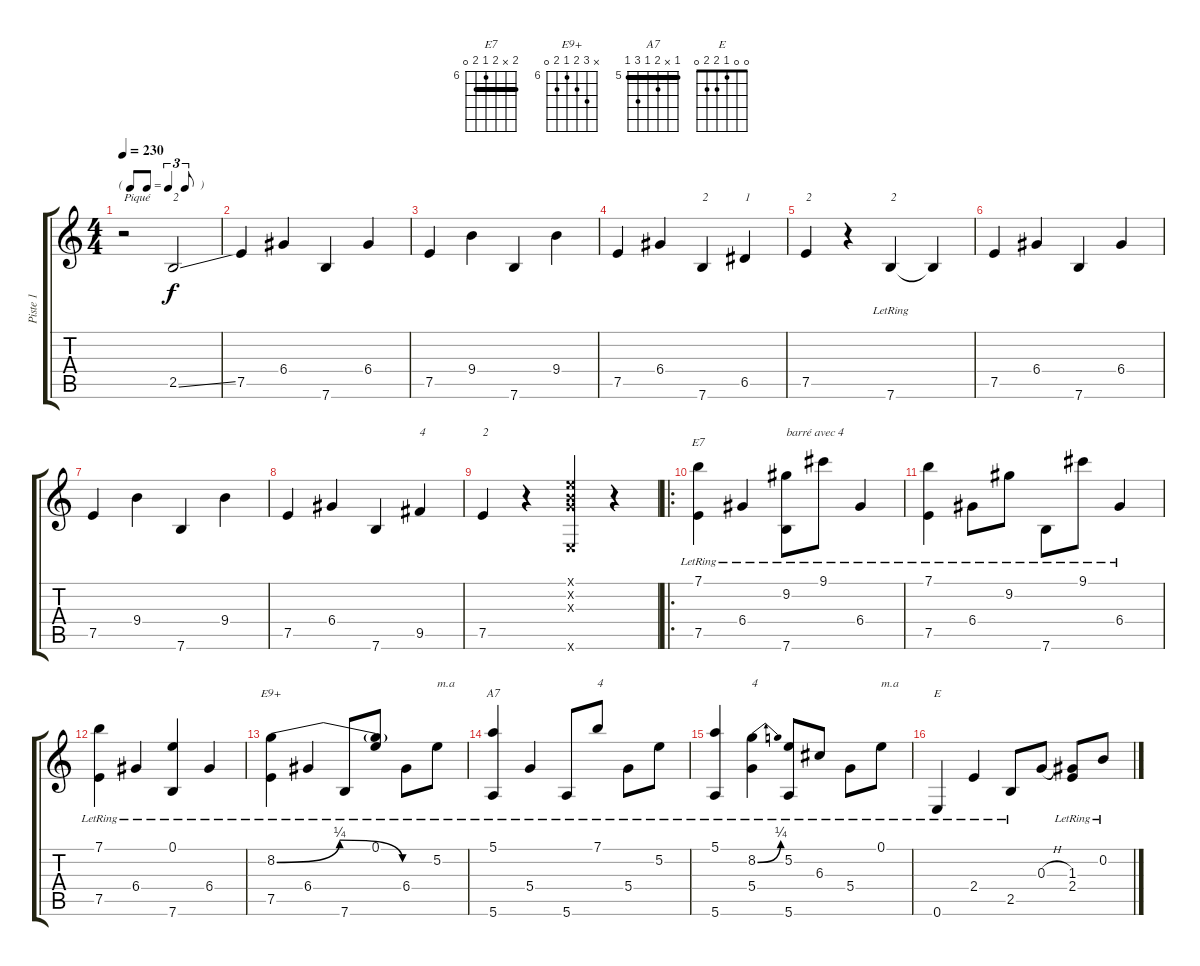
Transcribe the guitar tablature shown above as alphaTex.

\track ("Piste 1" "Piste 1") {instrument acousticguitarnylon}
\staff {score tabs}
\tuning (E4 B3 G3 D3 A2 E2) {hide}
\chord ("E7" 7 x 7 6 7 0) {firstfret 6 barre 7}
\chord ("E9+" x 8 7 6 7 0) {firstfret 6}
\chord ("A7" 5 x 6 5 7 5) {firstfret 5 barre 5}
\chord ("E" 0 0 1 2 2 0)
\ts (4 4)
\tf triplet8th
\tempo 230
\clef g2
\ks c
r.2{txt "Piqué" dy f instrument acousticguitarnylon} 2.5{ss}.2{txt "2"} |
7.5.4 6.4.4 7.6.4 6.4.4 |
7.5.4 9.4.4 7.6.4 9.4.4 |
7.5.4 6.4.4 7.6.4{txt "2"} 6.5.4{txt "1"} |
7.5.4{txt "2"} r.4 7.6{lr}.4{txt "2"} 7.6{t}.4 |
7.5.4 6.4.4 7.6.4 6.4.4 |
7.5.4 9.4.4 7.6.4 9.4.4 |
7.5.4 6.4.4 7.6.4 9.5.4{txt "4"} |
7.5.4{txt "2"} r.4 (0.1{x} 0.2{x} 0.3{x} 0.6{x}).4 r.4 |
\ro
(7.1{lr} 7.5{lr}).4{ch "E7"} 6.4{lr}.4 (9.2{lr} 7.6{lr}).8{txt "barré avec 4"} 9.1{lr}.8 6.4{lr}.4 |
(7.1{lr} 7.5{lr}).4 6.4{lr}.8 9.2{lr}.8 7.6{lr}.8 9.1{lr}.8 6.4{lr}.4 |
(7.1{lr} 7.5{lr}).4 6.4{lr}.4 (0.1{lr} 7.6{lr}).4 6.4{lr}.4 |
(8.2{be (bendrelease 0 0 30 1 30 1 60 0)} 7.5{lr}).4{ch "E9+"} 6.4{lr}.4 7.6{lr}.8 (0.1{lr} 8.2{t}).8 6.4{lr}.8 5.2{lr}.8{txt "m.a"} |
(5.1{lr} 5.6{lr}).4{ch "A7"} 5.4{lr}.4 5.6{lr}.8 7.1{lr}.8{txt "4"} 5.4{lr}.8 5.2{lr}.8 |
(5.1{lr} 5.6{lr}).4 (8.2{be (bend 0 0 60 1)} 5.4{lr}).4{txt "4"} (5.2{lr} 5.6{lr}).8 6.3{lr}.8 5.4{lr}.8 0.1{lr}.8{txt "m.a"} |
0.6{lr}.4{ch "E"} 2.4{lr}.4 2.5{lr}.8 0.3{h}.8 (1.3{lr} 2.4{lr}).8 0.2{lr}.8
